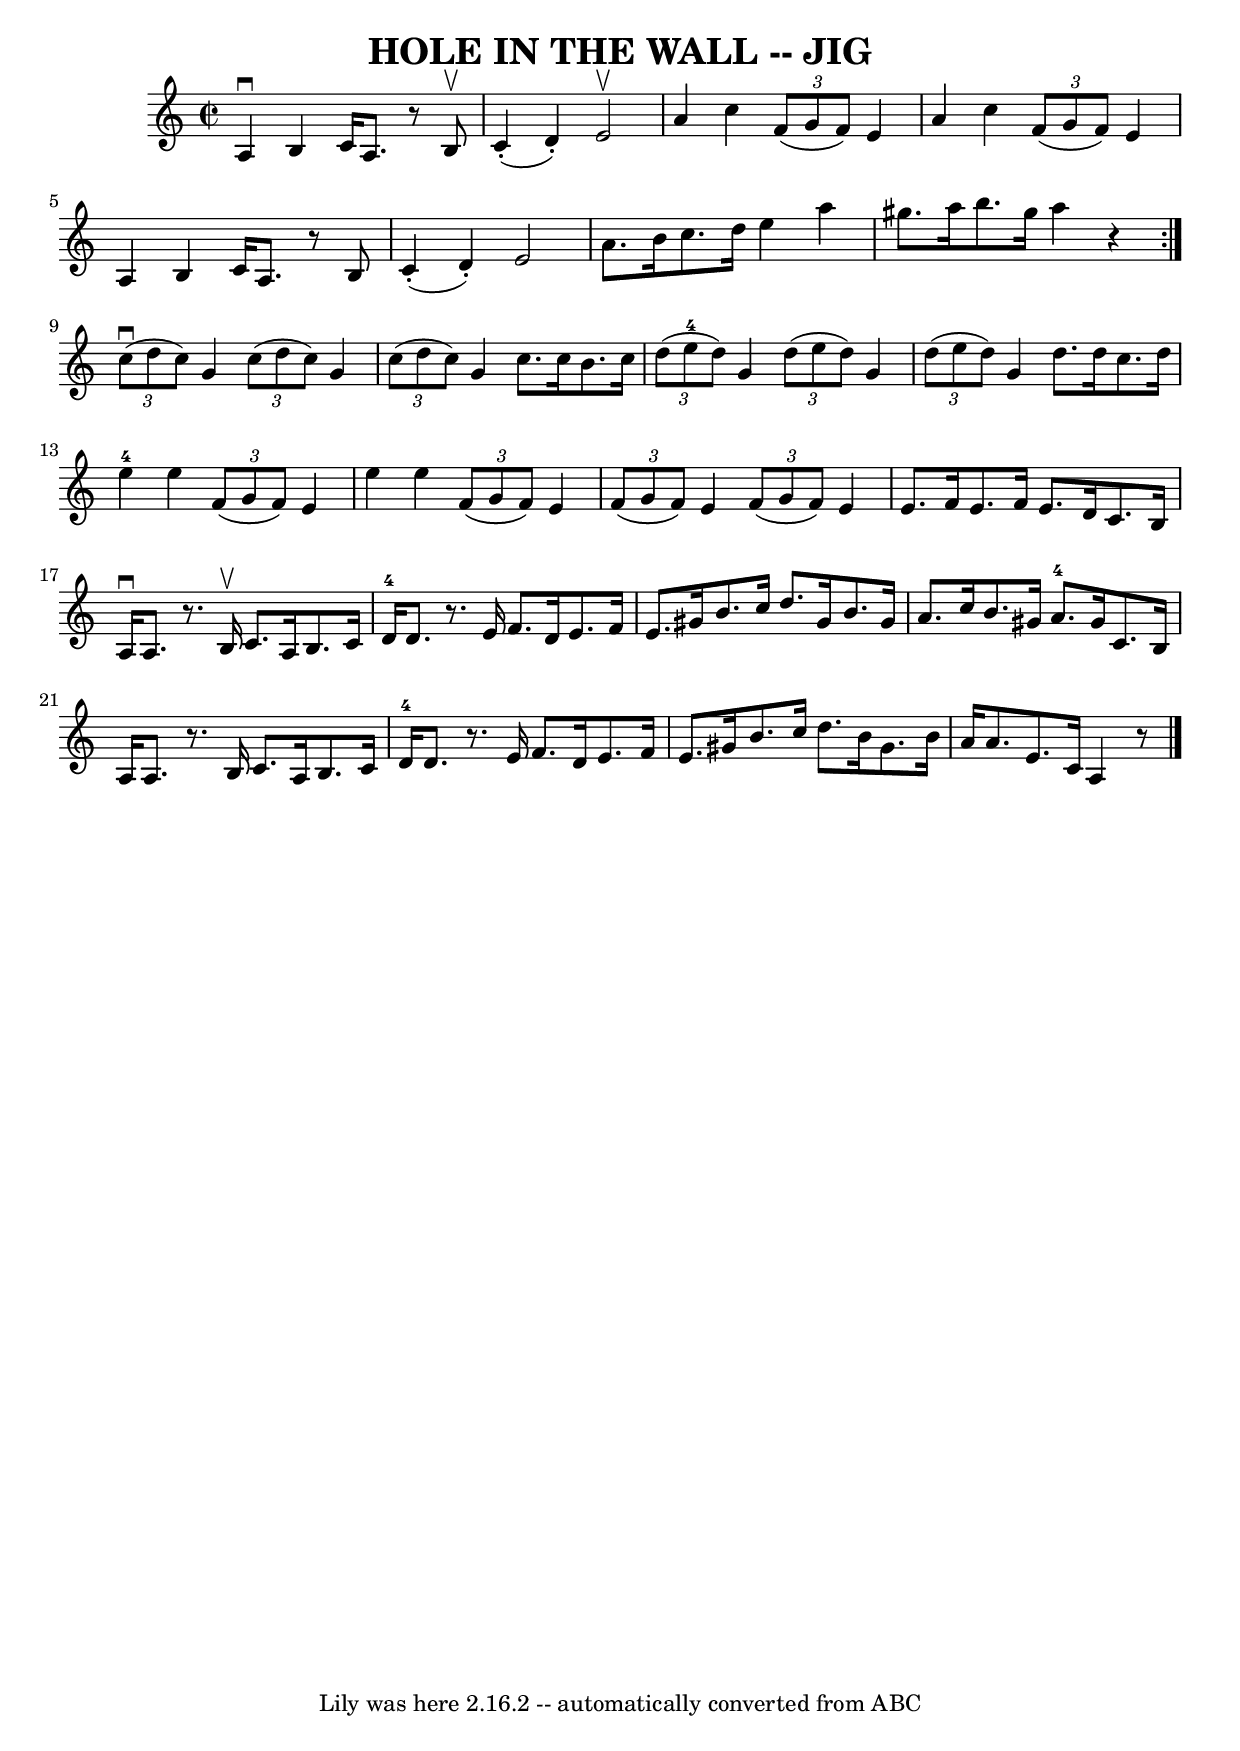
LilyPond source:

\version "2.16.2"
\include "Mammoth.ily"
\header {
	%% book = "Ryan's Mammoth Collection of Fiddle Tunes"
	crossRefNumber = "1"
	footnotes = ""
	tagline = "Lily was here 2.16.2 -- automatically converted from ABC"
	title = "HOLE IN THE WALL -- JIG"
}
voicedefault =  {


\repeat volta 2 {
\override Staff.TimeSignature #'style = #'C
 \time 2/2 
\key c \major a4^\downbow b4 c'16 a8.    r8 b8^\upbow   
|
 c'4 (-. d'4 -.) e'2^\upbow   |
 a'4 c''4    
\times 2/3 { f'8 (g'8 f'8) } e'4    |
 a'4 c''4    
\times 2/3 { f'8 (g'8 f'8) } e'4        |
 a4 b4    
c'16 a8.    r8 b8    |
 c'4 (-. d'4 -.) e'2    |
   
a'8. b'16 c''8. d''16 e''4 a''4    |
 gis''8. a''16   
 b''8. gis''16 a''4    r4   }     \times 2/3 { c''8 (^\downbow d''8   
 c''8) } g'4    \times 2/3 { c''8 (d''8 c''8) } g'4    
|
   \times 2/3 { c''8 (d''8 c''8) } g'4 c''8. c''16   
 b'8. c''16        |
   \times 2/3 { d''8 (e''8-4 d''8) } 
 g'4    \times 2/3 { d''8 (e''8 d''8) } g'4    |
   
\times 2/3 { d''8 (e''8 d''8) } g'4 d''8. d''16 c''8.    
d''16        |
 e''4-4 e''4    \times 2/3 { f'8 (g'8 f'8 
) } e'4    |
 e''4 e''4    \times 2/3 { f'8 (g'8 f'8) 
} e'4        |
   \times 2/3 { f'8 (g'8 f'8) } e'4    
\times 2/3 { f'8 (g'8 f'8) } e'4    |
 e'8. f'16    
e'8. f'16 e'8. d'16 c'8. b16    |
 a16^\downbow a8. 
   r8. b16^\upbow c'8. a16 b8. c'16    |
 d'16-4   
d'8.    r8. e'16 f'8. d'16 e'8. f'16        |
 e'8.    
gis'16 b'8. c''16 d''8. gis'16 b'8. gis'16    |
 a'8. 
 c''16 b'8. gis'16 a'8.-4 gis'16 c'8. b16        
|
 a16 a8.    r8. b16 c'8. a16 b8. c'16    |
     
d'16-4 d'8.    r8. e'16 f'8. d'16 e'8. f'16        |
   
e'8. gis'16 b'8. c''16 d''8. b'16 gis'8. b'16    |
  
 a'16 a'8. e'8. c'16 a4    r8   \bar "|."   
}

\score{
    <<

	\context Staff="default"
	{
	    \voicedefault 
	}

    >>
	\layout {
	}
	\midi {}
}
